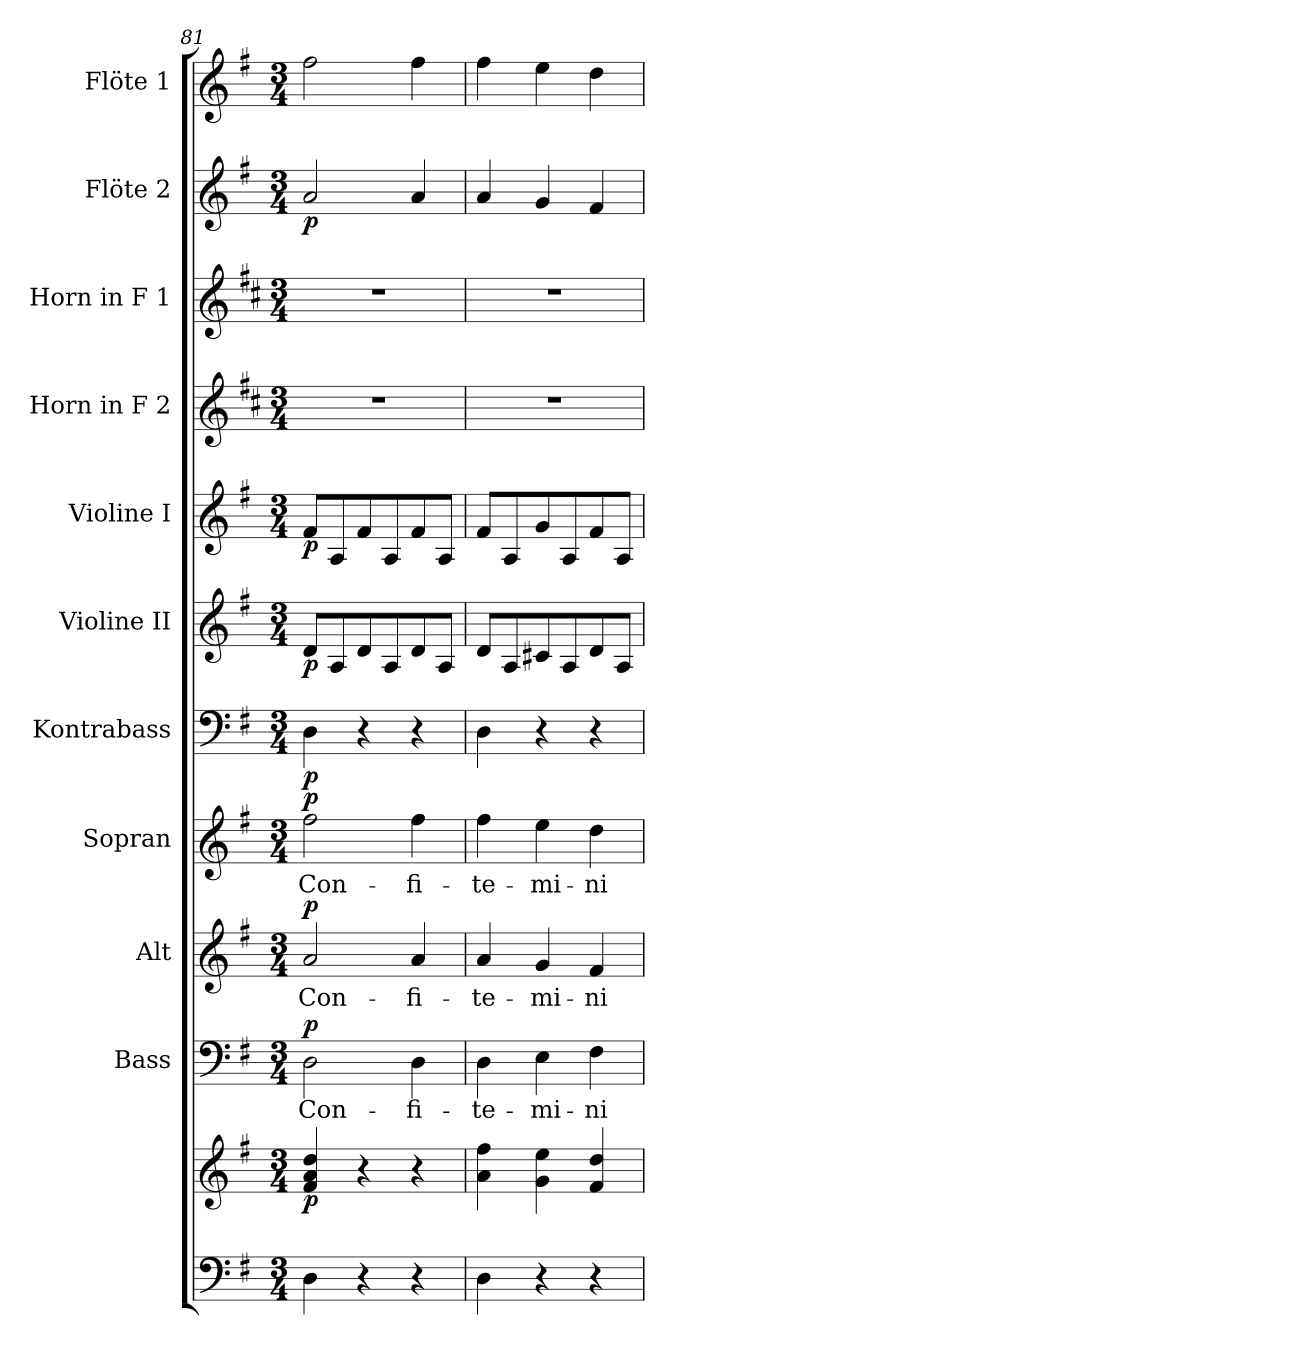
**kern	**kern	**dynam	**kern	**text	**dynam	**kern	**text	**dynam	**kern	**text	**dynam	**kern	**dynam	**kern	**dynam	**kern	**dynam	**kern	**kern	**kern	**dynam	**kern
*part11	*part11	*part11	*part10	*part10	*part10	*part9	*part9	*part9	*part8	*part8	*part8	*part7	*part7	*part6	*part6	*part5	*part5	*part4	*part3	*part2	*part2	*part1
*staff12	*staff11	*staff11/12	*staff10	*staff10	*staff10	*staff9	*staff9	*staff9	*staff8	*staff8	*staff8	*staff7	*staff7	*staff6	*staff6	*staff5	*staff5	*staff4	*staff3	*staff2	*staff2	*staff1
*	*	*	*I"Bass	*	*	*I"Alt	*	*	*I"Sopran	*	*	*I"Kontrabass	*	*I"Violine II	*	*I"Violine I	*	*I"Horn in F 2	*I"Horn in F 1	*I"Flöte 2	*	*I"Flöte 1
*	*	*	*I'B.	*	*	*I'A.	*	*	*I'S.	*	*	*I'Kb.	*	*I'Vl. II	*	*I'Vl. I	*	*	*	*I'Fl. 2	*	*I'Fl. 1
*clefF4	*clefG2	*	*clefF4	*	*	*clefG2	*	*	*clefG2	*	*	*clefF4	*	*clefG2	*	*clefG2	*	*clefG2	*clefG2	*clefG2	*	*clefG2
*	*	*	*	*	*	*	*	*	*	*	*	*ITrd7c12	*	*	*	*	*	*ITrd4c7	*ITrd4c7	*	*	*
*k[f#]	*k[f#]	*	*k[f#]	*	*	*k[f#]	*	*	*k[f#]	*	*	*k[f#]	*	*k[f#]	*	*k[f#]	*	*k[f#]	*k[f#]	*k[f#]	*	*k[f#]
*G:	*G:	*	*G:	*	*	*G:	*	*	*G:	*	*	*G:	*	*G:	*	*G:	*	*G:	*G:	*G:	*	*G:
*M3/4	*M3/4	*	*M3/4	*	*	*M3/4	*	*	*M3/4	*	*	*M3/4	*	*M3/4	*	*M3/4	*	*M3/4	*M3/4	*M3/4	*	*M3/4
=81	=81	=81	=81	=81	=81	=81	=81	=81	=81	=81	=81	=81	=81	=81	=81	=81	=81	=81	=81	=81	=81	=81
!	!	!LO:DY:b	!	!LO:LY:b	!LO:DY:a	!	!LO:LY:b	!LO:DY:a	!	!LO:LY:b	!LO:DY:a	!	!LO:DY:b	!	!LO:DY:b	!	!LO:DY:b	!	!	!	!LO:DY:b	!
4D\	4f#/ 4a/ 4dd/	p	2D\	Con-	p	2a/	Con-	p	2ff#\	Con-	p	4DD\	p	8d/L	p	8f#/L	p	2.r	2.r	2a/	p	2ff#\
.	.	.	.	.	.	.	.	.	.	.	.	.	.	8A/	.	8A/	.	.	.	.	.	.
4r	4r	.	.	.	.	.	.	.	.	.	.	4r	.	8d/	.	8f#/	.	.	.	.	.	.
.	.	.	.	.	.	.	.	.	.	.	.	.	.	8A/	.	8A/	.	.	.	.	.	.
!	!	!	!	!LO:LY:b	!	!	!LO:LY:b	!	!	!LO:LY:b	!	!	!	!	!	!	!	!	!	!	!	!
4r	4r	.	4D\	-fi-	.	4a/	-fi-	.	4ff#\	-fi-	.	4r	.	8d/	.	8f#/	.	.	.	4a/	.	4ff#\
.	.	.	.	.	.	.	.	.	.	.	.	.	.	8A/J	.	8A/J	.	.	.	.	.	.
=82	=82	=82	=82	=82	=82	=82	=82	=82	=82	=82	=82	=82	=82	=82	=82	=82	=82	=82	=82	=82	=82	=82
!	!	!	!	!LO:LY:b	!	!	!LO:LY:b	!	!	!LO:LY:b	!	!	!	!	!	!	!	!	!	!	!	!
4D\	4a\ 4ff#\	.	4D\	-te-	.	4a/	-te-	.	4ff#\	-te-	.	4DD\	.	8d/L	.	8f#/L	.	2.r	2.r	4a/	.	4ff#\
.	.	.	.	.	.	.	.	.	.	.	.	.	.	8A/	.	8A/	.	.	.	.	.	.
!	!	!	!	!LO:LY:b	!	!	!LO:LY:b	!	!	!LO:LY:b	!	!	!	!	!	!	!	!	!	!	!	!
4r	4g\ 4ee\	.	4E\	-mi-	.	4g/	-mi-	.	4ee\	-mi-	.	4r	.	8c#X/	.	8g/	.	.	.	4g/	.	4ee\
.	.	.	.	.	.	.	.	.	.	.	.	.	.	8A/	.	8A/	.	.	.	.	.	.
!	!	!	!	!LO:LY:b	!	!	!LO:LY:b	!	!	!LO:LY:b	!	!	!	!	!	!	!	!	!	!	!	!
4r	4f#/ 4dd/	.	4F#\	-ni	.	4f#/	-ni	.	4dd\	-ni	.	4r	.	8d/	.	8f#/	.	.	.	4f#/	.	4dd\
.	.	.	.	.	.	.	.	.	.	.	.	.	.	8A/J	.	8A/J	.	.	.	.	.	.
=	=	=	=	=	=	=	=	=	=	=	=	=	=	=	=	=	=	=	=	=	=	=
*-	*-	*-	*-	*-	*-	*-	*-	*-	*-	*-	*-	*-	*-	*-	*-	*-	*-	*-	*-	*-	*-	*-
